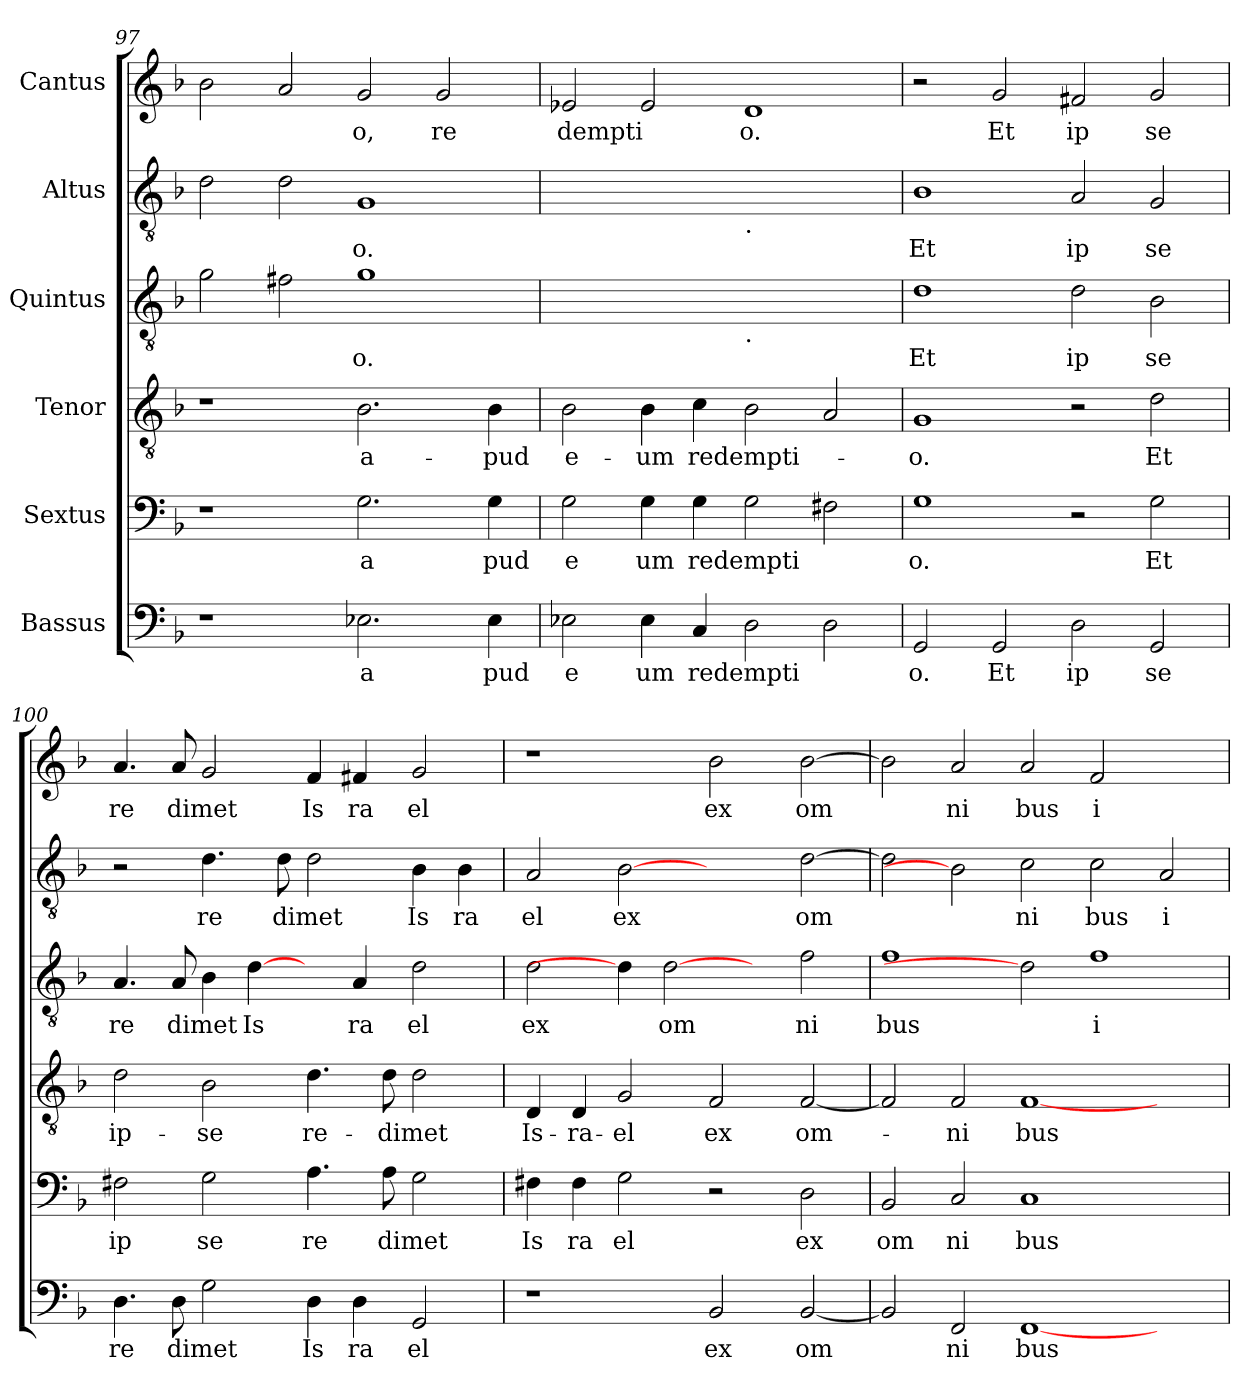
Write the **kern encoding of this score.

**kern	**text	**kern	**text	**kern	**text	**kern	**text	**kern	**text	**kern	**text
*part6	*part6	*part5	*part5	*part4	*part4	*part3	*part3	*part2	*part2	*part1	*part1
*staff6	*staff6	*staff5	*staff5	*staff4	*staff4	*staff3	*staff3	*staff2	*staff2	*staff1	*staff1
*I"Bassus	*	*I"Sextus	*	*I"Tenor	*	*I"Quintus	*	*I"Altus	*	*I"Cantus	*
*clefF4	*	*clefF4	*	*clefGv2	*	*clefGv2	*	*clefGv2	*	*clefG2	*
*k[b-]	*	*k[b-]	*	*k[b-]	*	*k[b-]	*	*k[b-]	*	*k[b-]	*
*F:	*	*F:	*	*F:	*	*F:	*	*F:	*	*F:	*
=97	=97	=97	=97	=97	=97	=97	=97	=97	=97	=97	=97
1r	.	1r	.	1r	.	2g\	.	2d\	.	2b-\	.
.	.	.	.	.	.	2f#X\	.	2d\	.	2a/	.
!	!LO:LY:b	!	!LO:LY:b	!	!LO:LY:b	!	!LO:LY:b	!	!LO:LY:b	!	!LO:LY:b
2.E-X\	a	2.G\	a	2.B-\	a-	1g	o.	1G	o.	2g/	o,
!	!	!	!	!	!	!	!	!	!	!	!LO:LY:b
.	.	.	.	.	.	.	.	.	.	2g/	re
!	!LO:LY:b	!	!LO:LY:b	!	!LO:LY:b	!	!	!	!	!	!
4E-\	pud	4G\	pud	4B-\	-pud	.	.	.	.	.	.
=98	=98	=98	=98	=98	=98	=98	=98	=98	=98	=98	=98
!	!LO:LY:b	!	!LO:LY:b	!	!LO:LY:b	!	!	!	!	!	!LO:LY:b
2E-X\	e	2G\	e	2B-\	e-	1ryy	.	1ryy	.	2e-X/	dempti
!	!LO:LY:b	!	!LO:LY:b	!	!LO:LY:b	!	!	!	!	!	!
4E-\	um	4G\	um	4B-\	-um	.	.	.	.	2e-/	.
!	!LO:LY:b	!	!LO:LY:b	!	!LO:LY:b	!	!	!	!	!	!
4C/	redempti	4G\	redempti	4c\	redempti-	.	.	.	.	.	.
!	!	!	!	!	!	!	!	!LO:TX:b:t=.	!	!	!
!	!	!	!	!	!	!LO:TX:b:t=.	!	!	!	!	!
!	!	!	!	!	!	!	!	!	!	!	!LO:LY:b
2D\	.	2G\	.	2B-\	.	1ryy	.	1ryy	.	1d	o.
2D\	.	2F#X\	.	2A/	.	.	.	.	.	.	.
=99	=99	=99	=99	=99	=99	=99	=99	=99	=99	=99	=99
!	!LO:LY:b	!	!LO:LY:b	!	!LO:LY:b	!	!LO:LY:b	!	!LO:LY:b	!	!
2GG/	o.	1G	o.	1G	-o.	1d	Et	1B-	Et	2r	.
!	!LO:LY:b	!	!	!	!	!	!	!	!	!	!LO:LY:b
2GG/	Et	.	.	.	.	.	.	.	.	2g/	Et
!	!LO:LY:b	!	!	!	!	!	!LO:LY:b	!	!LO:LY:b	!	!LO:LY:b
2D\	ip	2r	.	2r	.	2d\	ip	2A/	ip	2f#X/	ip
!	!LO:LY:b	!	!LO:LY:b	!	!LO:LY:b	!	!LO:LY:b	!	!LO:LY:b	!	!LO:LY:b
2GG/	se	2G\	Et	2d\	Et	2B-\	se	2G/	se	2g/	se
=100	=100	=100	=100	=100	=100	=100	=100	=100	=100	=100	=100
!	!LO:LY:b	!	!LO:LY:b	!	!LO:LY:b	!	!LO:LY:b	!	!	!	!LO:LY:b
4.D\	re	2F#X\	ip	2d\	ip-	4.A/	re	2r	.	4.a/	re
!	!LO:LY:b	!	!	!	!	!	!LO:LY:b	!	!	!	!LO:LY:b
8D\	dimet	.	.	.	.	8A/	dimet	.	.	8a/	dimet
!	!	!	!LO:LY:b	!	!LO:LY:b	!	!	!	!LO:LY:b	!	!
2G\	.	2G\	se	2B-\	-se	4B-\	.	4.d\	re	2g/	.
!	!	!	!	!	!	!	!LO:LY:b	!	!	!	!
.	.	.	.	.	.	[4d\	Is	.	.	.	.
!	!	!	!	!	!	!	!	!	!LO:LY:b	!	!
.	.	.	.	.	.	.	.	8d\	dimet	.	.
!	!LO:LY:b	!	!LO:LY:b	!	!LO:LY:b	!	!	!	!	!	!LO:LY:b
4D\	Is	4.A\	re	4.d\	re-	4ryy	.	2d\	.	4f/	Is
!	!LO:LY:b	!	!	!	!	!	!LO:LY:b	!	!	!	!LO:LY:b
4D\	ra	.	.	.	.	4A/	ra	.	.	4f#X/	ra
!	!	!	!LO:LY:b	!	!LO:LY:b	!	!	!	!	!	!
.	.	8A\	dimet	8d\	-dimet	.	.	.	.	.	.
!	!LO:LY:b	!	!	!	!	!	!LO:LY:b	!	!LO:LY:b	!	!LO:LY:b
2GG/	el	2G\	.	2d\	.	2d\	el	4B-\	Is	2g/	el
!	!	!	!	!	!	!	!	!	!LO:LY:b	!	!
.	.	.	.	.	.	.	.	4B-\	ra	.	.
!!LO:LB:g=z
=101	=101	=101	=101	=101	=101	=101	=101	=101	=101	=101	=101
!	!	!	!LO:LY:b	!	!LO:LY:b	!	!LO:LY:b	!	!LO:LY:b	!	!
1r	.	4F#X\	Is	4D/	Is-	2d\	ex	2A/	el	1r	.
!	!	!	!LO:LY:b	!	!LO:LY:b	!	!	!	!	!	!
.	.	4F#\	ra	4D/	-ra-	.	.	.	.	.	.
!	!	!	!LO:LY:b	!	!LO:LY:b	!	!	!	!LO:LY:b	!	!
.	.	2G\	el	2G/	-el	4d\]	.	[2B-	ex	.	.
!	!	!	!	!	!	!	!LO:LY:b	!	!	!	!
.	.	.	.	.	.	[2d	om	.	.	.	.
!	!LO:LY:b	!	!	!	!LO:LY:b	!	!	!	!	!	!LO:LY:b
2BB-/	ex	2r	.	2F/	ex	.	.	2ryy	.	2b-\	ex
.	.	.	.	.	.	4ryy	.	.	.	.	.
!	!LO:LY:b	!	!LO:LY:b	!	!LO:LY:b	!	!LO:LY:b	!	!LO:LY:b	!	!LO:LY:b
[>2BB-/	om	2D\	ex	[>2F/	om-	2f\	ni	[>2d\	om	[>2b-\	om
!!LO:LB:g=z
=102	=102	=102	=102	=102	=102	=102	=102	=102	=102	=102	=102
!	!	!	!LO:LY:b	!	!	!	!LO:LY:b	!	!	!	!
2BB-/]	.	2BB-/	om	2F/]	.	1f	bus	2d\]	.	2b-\]	.
!	!LO:LY:b	!	!LO:LY:b	!	!LO:LY:b	!	!	!	!	!	!LO:LY:b
2FF/	ni	2C/	ni	2F/	-ni	.	.	2B-]	.	2a/	ni
!	!LO:LY:b	!	!LO:LY:b	!	!LO:LY:b	!	!	!	!LO:LY:b	!	!LO:LY:b
[<1FF	bus	1C	bus	[<1F	bus	2d]	.	2c\	ni	2a/	bus
!	!	!	!	!	!	!	!LO:LY:b	!	!LO:LY:b	!	!LO:LY:b
.	.	.	.	.	.	1f	i	2c\	bus	2f/	i
!	!	!	!	!	!	!	!	!	!LO:LY:b	!	!
2ryy	.	2ryy	.	2ryy	.	.	.	2A/	i	2ryy	.
=	=	=	=	=	=	=	=	=	=	=	=
*-	*-	*-	*-	*-	*-	*-	*-	*-	*-	*-	*-
